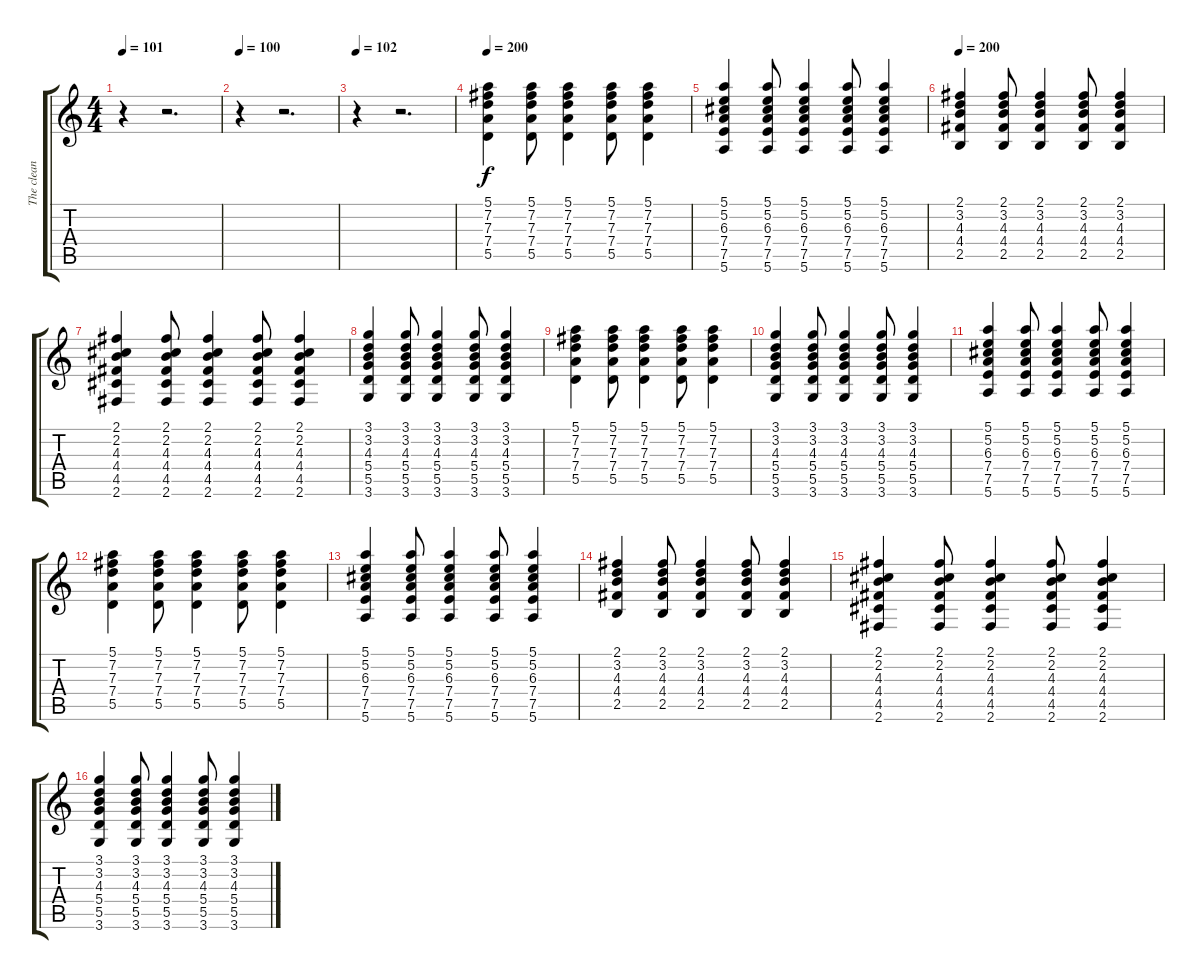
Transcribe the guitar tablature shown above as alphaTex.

\track ("The clean guitar" "The clean ") {instrument electricguitarclean}
\staff {score tabs}
\tuning (E4 B3 G3 D3 A2 E2) {hide}
\ts (4 4)
\tempo 101
\clef g2
\ks c
r.4{dy f} r.2{d} |
\tempo 100
r.4 r.2{d} |
\tempo 102
r.4 r.2{d} |
\tempo 200
(5.1 7.2 7.3 7.4 5.5).4{volume 11} (5.1 7.2 7.3 7.4 5.5).8 (5.1 7.2 7.3 7.4 5.5).4 (5.1 7.2 7.3 7.4 5.5).8 (5.1 7.2 7.3 7.4 5.5).4 |
(5.1 5.2 6.3 7.4 7.5 5.6).4 (5.1 5.2 6.3 7.4 7.5 5.6).8 (5.1 5.2 6.3 7.4 7.5 5.6).4 (5.1 5.2 6.3 7.4 7.5 5.6).8 (5.1 5.2 6.3 7.4 7.5 5.6).4 |
\tempo 200
(2.1 3.2 4.3 4.4 2.5).4 (2.1 3.2 4.3 4.4 2.5).8 (2.1 3.2 4.3 4.4 2.5).4 (2.1 3.2 4.3 4.4 2.5).8 (2.1 3.2 4.3 4.4 2.5).4 |
(2.1 2.2 4.3 4.4 4.5 2.6).4 (2.1 2.2 4.3 4.4 4.5 2.6).8 (2.1 2.2 4.3 4.4 4.5 2.6).4 (2.1 2.2 4.3 4.4 4.5 2.6).8 (2.1 2.2 4.3 4.4 4.5 2.6).4 |
(3.1 3.2 4.3 5.4 5.5 3.6).4 (3.1 3.2 4.3 5.4 5.5 3.6).8 (3.1 3.2 4.3 5.4 5.5 3.6).4 (3.1 3.2 4.3 5.4 5.5 3.6).8 (3.1 3.2 4.3 5.4 5.5 3.6).4 |
(5.1 7.2 7.3 7.4 5.5).4 (5.1 7.2 7.3 7.4 5.5).8 (5.1 7.2 7.3 7.4 5.5).4 (5.1 7.2 7.3 7.4 5.5).8 (5.1 7.2 7.3 7.4 5.5).4 |
(3.1 3.2 4.3 5.4 5.5 3.6).4 (3.1 3.2 4.3 5.4 5.5 3.6).8 (3.1 3.2 4.3 5.4 5.5 3.6).4 (3.1 3.2 4.3 5.4 5.5 3.6).8 (3.1 3.2 4.3 5.4 5.5 3.6).4 |
(5.1 5.2 6.3 7.4 7.5 5.6).4 (5.1 5.2 6.3 7.4 7.5 5.6).8 (5.1 5.2 6.3 7.4 7.5 5.6).4 (5.1 5.2 6.3 7.4 7.5 5.6).8 (5.1 5.2 6.3 7.4 7.5 5.6).4 |
(5.1 7.2 7.3 7.4 5.5).4 (5.1 7.2 7.3 7.4 5.5).8 (5.1 7.2 7.3 7.4 5.5).4 (5.1 7.2 7.3 7.4 5.5).8 (5.1 7.2 7.3 7.4 5.5).4 |
(5.1 5.2 6.3 7.4 7.5 5.6).4 (5.1 5.2 6.3 7.4 7.5 5.6).8 (5.1 5.2 6.3 7.4 7.5 5.6).4 (5.1 5.2 6.3 7.4 7.5 5.6).8 (5.1 5.2 6.3 7.4 7.5 5.6).4 |
(2.1 3.2 4.3 4.4 2.5).4 (2.1 3.2 4.3 4.4 2.5).8 (2.1 3.2 4.3 4.4 2.5).4 (2.1 3.2 4.3 4.4 2.5).8 (2.1 3.2 4.3 4.4 2.5).4 |
(2.1 2.2 4.3 4.4 4.5 2.6).4 (2.1 2.2 4.3 4.4 4.5 2.6).8 (2.1 2.2 4.3 4.4 4.5 2.6).4 (2.1 2.2 4.3 4.4 4.5 2.6).8 (2.1 2.2 4.3 4.4 4.5 2.6).4 |
(3.1 3.2 4.3 5.4 5.5 3.6).4 (3.1 3.2 4.3 5.4 5.5 3.6).8 (3.1 3.2 4.3 5.4 5.5 3.6).4 (3.1 3.2 4.3 5.4 5.5 3.6).8 (3.1 3.2 4.3 5.4 5.5 3.6).4
